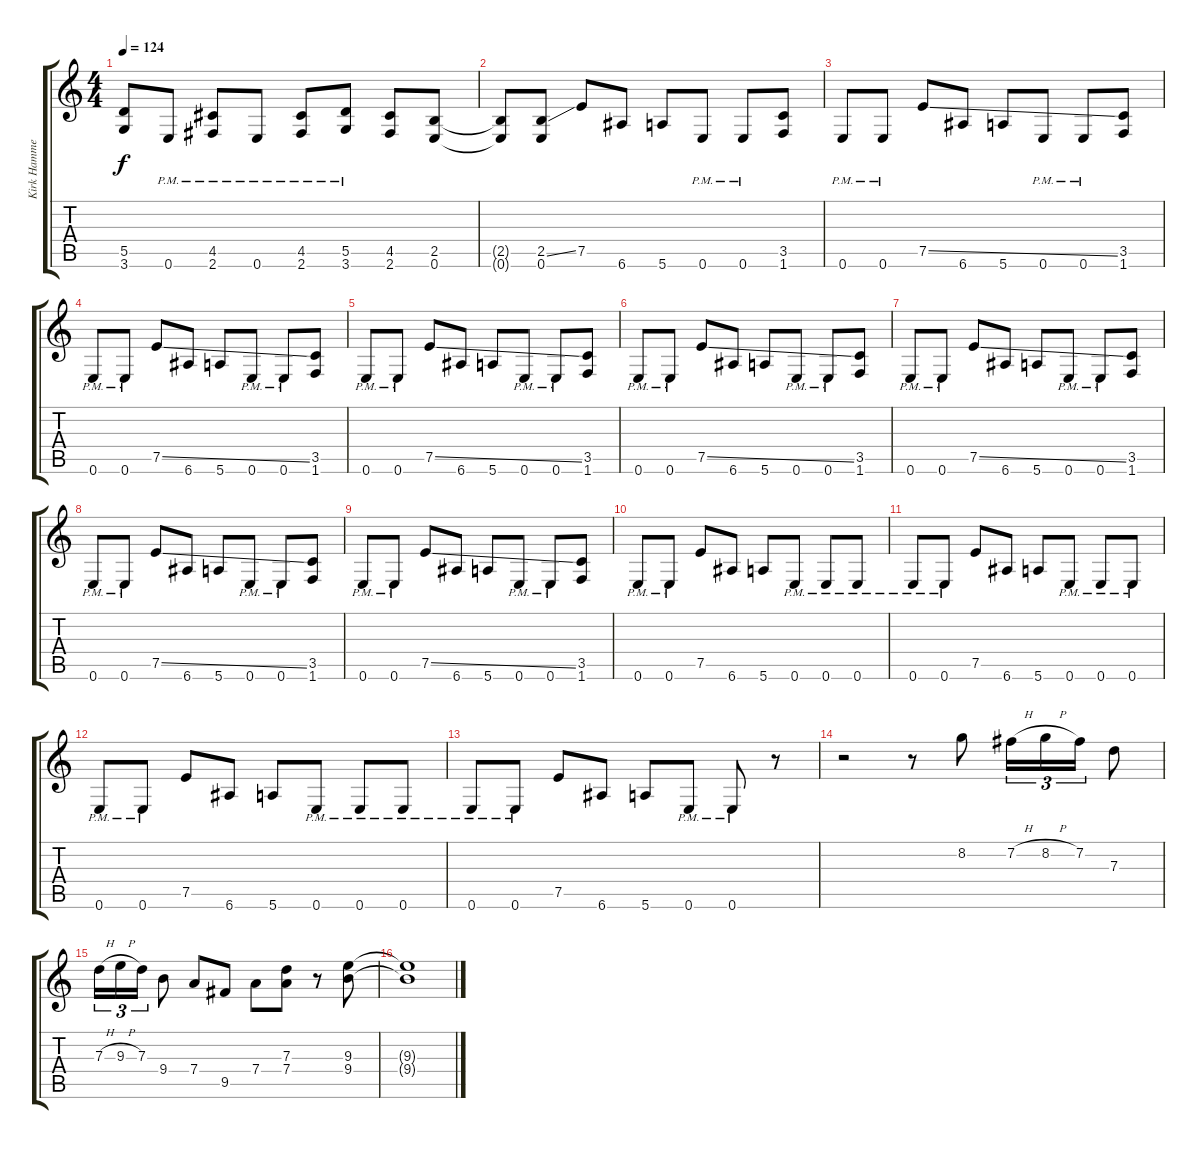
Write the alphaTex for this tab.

\track ("Kirk Hammett (Lead)" "Kirk Hamme") {instrument distortionguitar}
\staff {score tabs}
\tuning (E4 B3 G3 D3 A2 E2) {hide}
\ts (4 4)
\tempo 124
\clef g2
\ks c
(5.5{t} 3.6{t}).8{dy f} 0.6{pm}.8 (4.5{pm} 2.6{pm}).8 0.6{pm}.8 (4.5{pm} 2.6{pm}).8 (5.5{pm} 3.6{pm}).8 (4.5 2.6).8 (2.5 0.6).8 |
(2.5{t} 0.6{t}).8 (2.5{ss} 0.6).8 7.5.8 6.6.8 5.6.8 0.6{pm}.8 0.6{pm}.8 (3.5 1.6).8 |
0.6{pm}.8 0.6{pm}.8 7.5{ss}.8 6.6.8 5.6.8 0.6{pm}.8 0.6{pm}.8 (3.5 1.6).8 |
0.6{pm}.8 0.6{pm}.8 7.5{ss}.8 6.6.8 5.6.8 0.6{pm}.8 0.6{pm}.8 (3.5 1.6).8 |
0.6{pm}.8 0.6{pm}.8 7.5{ss}.8 6.6.8 5.6.8 0.6{pm}.8 0.6{pm}.8 (3.5 1.6).8 |
0.6{pm}.8 0.6{pm}.8 7.5{ss}.8 6.6.8 5.6.8 0.6{pm}.8 0.6{pm}.8 (3.5 1.6).8 |
0.6{pm}.8 0.6{pm}.8 7.5{ss}.8 6.6.8 5.6.8 0.6{pm}.8 0.6{pm}.8 (3.5 1.6).8 |
0.6{pm}.8 0.6{pm}.8 7.5{ss}.8 6.6.8 5.6.8 0.6{pm}.8 0.6{pm}.8 (3.5 1.6).8 |
0.6{pm}.8 0.6{pm}.8 7.5{ss}.8 6.6.8 5.6.8 0.6{pm}.8 0.6{pm}.8 (3.5 1.6).8 |
0.6{pm}.8 0.6{pm}.8 7.5.8 6.6.8 5.6.8 0.6{pm}.8 0.6{pm}.8 0.6{pm}.8 |
0.6{pm}.8 0.6{pm}.8 7.5.8 6.6.8 5.6.8 0.6{pm}.8 0.6{pm}.8 0.6{pm}.8 |
0.6{pm}.8 0.6{pm}.8 7.5.8 6.6.8 5.6.8 0.6{pm}.8 0.6{pm}.8 0.6{pm}.8 |
0.6{pm}.8 0.6{pm}.8 7.5.8 6.6.8 5.6.8 0.6{pm}.8 0.6{pm}.8 r.8 |
r.2 r.8 8.2.8 7.2{h}.16{tu (3 2)} 8.2{h}.16{tu (3 2)} 7.2.16{tu (3 2)} 7.3.8 |
7.3{h}.16{tu (3 2)} 9.3{h}.16{tu (3 2)} 7.3.16{tu (3 2)} 9.4.8 7.4.8 9.5.8 7.4.8 (7.3 7.4).8 r.8 (9.3 9.4).8 |
(9.3{t} 9.4{t}).1
